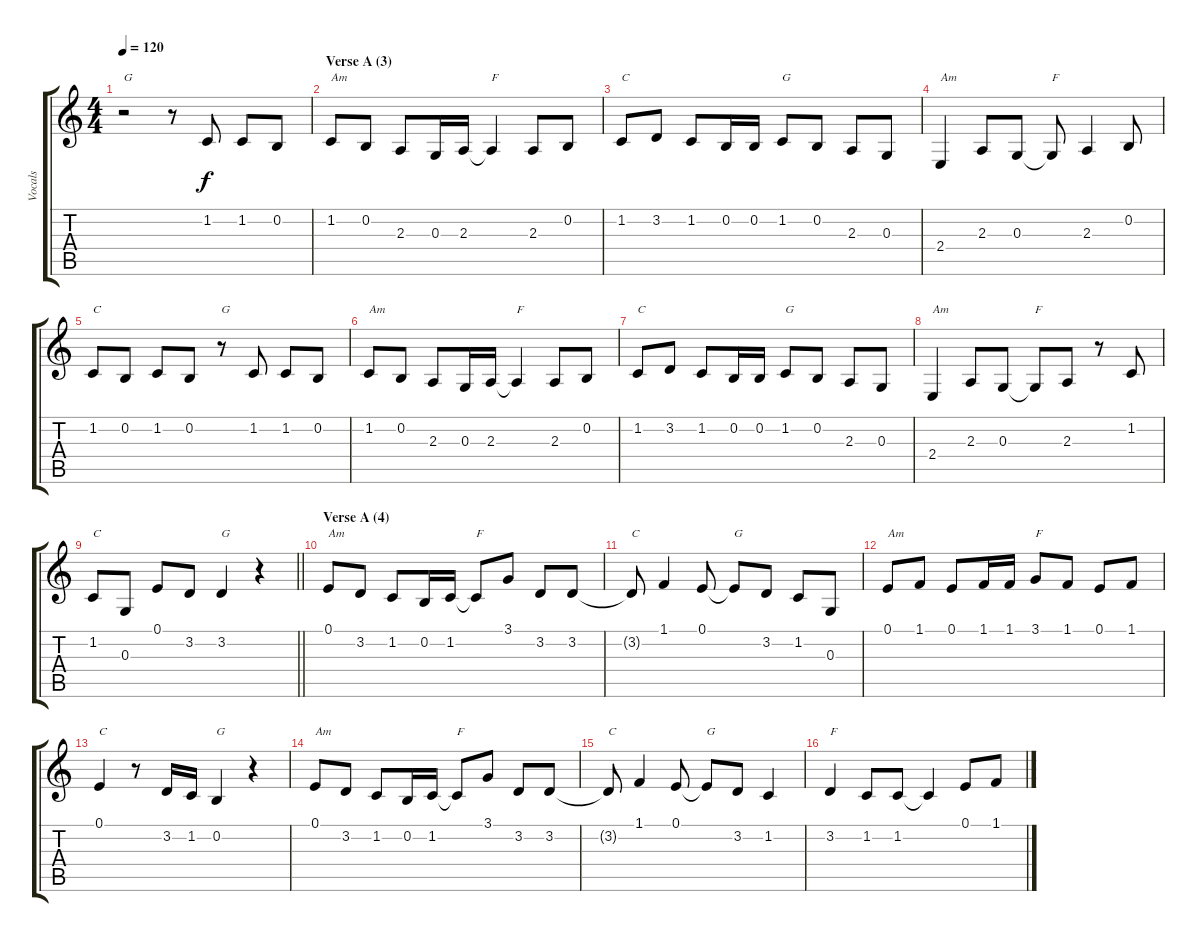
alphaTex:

\track ("Vocals" "Vocals") {instrument sopranosax}
\staff {score tabs}
\tuning (E4 B3 G3 D3 A2 E2) {hide}
\ts (4 4)
\tempo 120
\clef g2
\ks c
r.2{txt "G" dy f} r.8 1.2.8 1.2.8 0.2.8 |
\section ("" "Verse A (3)")
1.2.8{txt "Am"} 0.2.8 2.3.8 0.3.16 2.3.16 2.3{t}.4{txt "F"} 2.3.8 0.2.8 |
1.2.8{txt "C"} 3.2.8 1.2.8 0.2.16 0.2.16 1.2.8{txt "G"} 0.2.8 2.3.8 0.3.8 |
2.4.4{txt "Am"} 2.3.8 0.3.8 0.3{t}.8{txt "F"} 2.3.4 0.2.8 |
1.2.8{txt "C"} 0.2.8 1.2.8 0.2.8 r.8{txt "G"} 1.2.8 1.2.8 0.2.8 |
1.2.8{txt "Am"} 0.2.8 2.3.8 0.3.16 2.3.16 2.3{t}.4{txt "F"} 2.3.8 0.2.8 |
1.2.8{txt "C"} 3.2.8 1.2.8 0.2.16 0.2.16 1.2.8{txt "G"} 0.2.8 2.3.8 0.3.8 |
2.4.4{txt "Am"} 2.3.8 0.3.8 0.3{t}.8{txt "F"} 2.3.8 r.8 1.2.8 |
\barLineRight lightlight
1.2.8{txt "C"} 0.3.8 0.1.8 3.2.8 3.2.4{txt "G"} r.4 |
\section ("" "Verse A (4)")
0.1.8{txt "Am"} 3.2.8 1.2.8 0.2.16 1.2.16 1.2{t}.8{txt "F"} 3.1.8 3.2.8 3.2.8 |
3.2{t}.8{txt "C"} 1.1.4 0.1.8 0.1{t}.8{txt "G"} 3.2.8 1.2.8 0.3.8 |
0.1.8{txt "Am"} 1.1.8 0.1.8 1.1.16 1.1.16 3.1.8{txt "F"} 1.1.8 0.1.8 1.1.8 |
0.1.4{txt "C"} r.8 3.2.16 1.2.16 0.2.4{txt "G"} r.4 |
0.1.8{txt "Am"} 3.2.8 1.2.8 0.2.16 1.2.16 1.2{t}.8{txt "F"} 3.1.8 3.2.8 3.2.8 |
3.2{t}.8{txt "C"} 1.1.4 0.1.8 0.1{t}.8{txt "G"} 3.2.8 1.2.4 |
3.2.4{txt "F"} 1.2.8 1.2.8 1.2{t}.4 0.1.8 1.1.8
